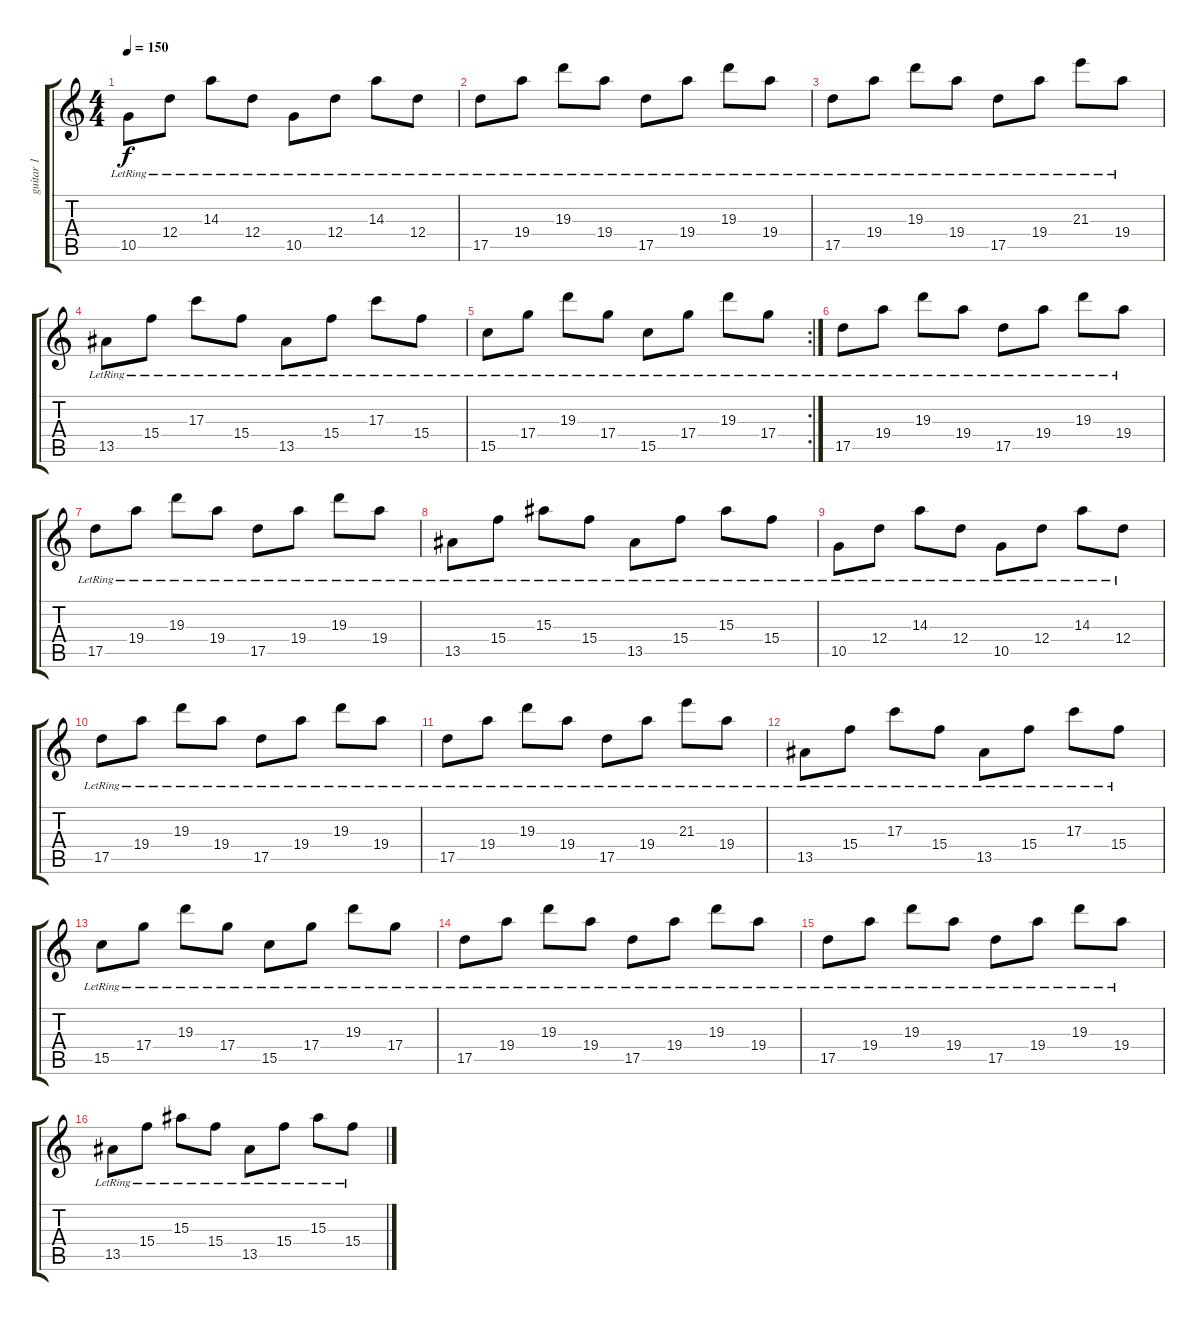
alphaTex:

\track ("guitar 1" "guitar 1") {instrument electricguitarmuted}
\staff {score tabs}
\tuning (E4 B3 G3 D3 A2 E2) {hide}
\ts (4 4)
\tempo 150
\clef g2
\ks c
10.5{lr}.8{dy f} 12.4{lr}.8 14.3{lr}.8 12.4{lr}.8 10.5{lr}.8 12.4{lr}.8 14.3{lr}.8 12.4{lr}.8 |
17.5{lr}.8 19.4{lr}.8 19.3{lr}.8 19.4{lr}.8 17.5{lr}.8 19.4{lr}.8 19.3{lr}.8 19.4{lr}.8 |
17.5{lr}.8 19.4{lr}.8 19.3{lr}.8 19.4{lr}.8 17.5{lr}.8 19.4{lr}.8 21.3{lr}.8 19.4{lr}.8 |
13.5{lr}.8 15.4{lr}.8 17.3{lr}.8 15.4{lr}.8 13.5{lr}.8 15.4{lr}.8 17.3{lr}.8 15.4{lr}.8 |
\rc 2
15.5{lr}.8 17.4{lr}.8 19.3{lr}.8 17.4{lr}.8 15.5{lr}.8 17.4{lr}.8 19.3{lr}.8 17.4{lr}.8 |
17.5{lr}.8{instrument acousticguitarnylon} 19.4{lr}.8 19.3{lr}.8 19.4{lr}.8 17.5{lr}.8 19.4{lr}.8 19.3{lr}.8 19.4{lr}.8 |
17.5{lr}.8 19.4{lr}.8 19.3{lr}.8 19.4{lr}.8 17.5{lr}.8 19.4{lr}.8 19.3{lr}.8 19.4{lr}.8 |
13.5{lr}.8 15.4{lr}.8 15.3{lr}.8 15.4{lr}.8 13.5{lr}.8 15.4{lr}.8 15.3{lr}.8 15.4{lr}.8 |
10.5{lr}.8 12.4{lr}.8 14.3{lr}.8 12.4{lr}.8 10.5{lr}.8 12.4{lr}.8 14.3{lr}.8 12.4{lr}.8 |
17.5{lr}.8 19.4{lr}.8 19.3{lr}.8 19.4{lr}.8 17.5{lr}.8 19.4{lr}.8 19.3{lr}.8 19.4{lr}.8 |
17.5{lr}.8 19.4{lr}.8 19.3{lr}.8 19.4{lr}.8 17.5{lr}.8 19.4{lr}.8 21.3{lr}.8 19.4{lr}.8 |
13.5{lr}.8 15.4{lr}.8 17.3{lr}.8 15.4{lr}.8 13.5{lr}.8 15.4{lr}.8 17.3{lr}.8 15.4{lr}.8 |
15.5{lr}.8 17.4{lr}.8 19.3{lr}.8 17.4{lr}.8 15.5{lr}.8 17.4{lr}.8 19.3{lr}.8 17.4{lr}.8 |
17.5{lr}.8{instrument acousticguitarnylon} 19.4{lr}.8 19.3{lr}.8 19.4{lr}.8 17.5{lr}.8 19.4{lr}.8 19.3{lr}.8 19.4{lr}.8 |
17.5{lr}.8 19.4{lr}.8 19.3{lr}.8 19.4{lr}.8 17.5{lr}.8 19.4{lr}.8 19.3{lr}.8 19.4{lr}.8 |
13.5{lr}.8 15.4{lr}.8 15.3{lr}.8 15.4{lr}.8 13.5{lr}.8 15.4{lr}.8 15.3{lr}.8 15.4{lr}.8
